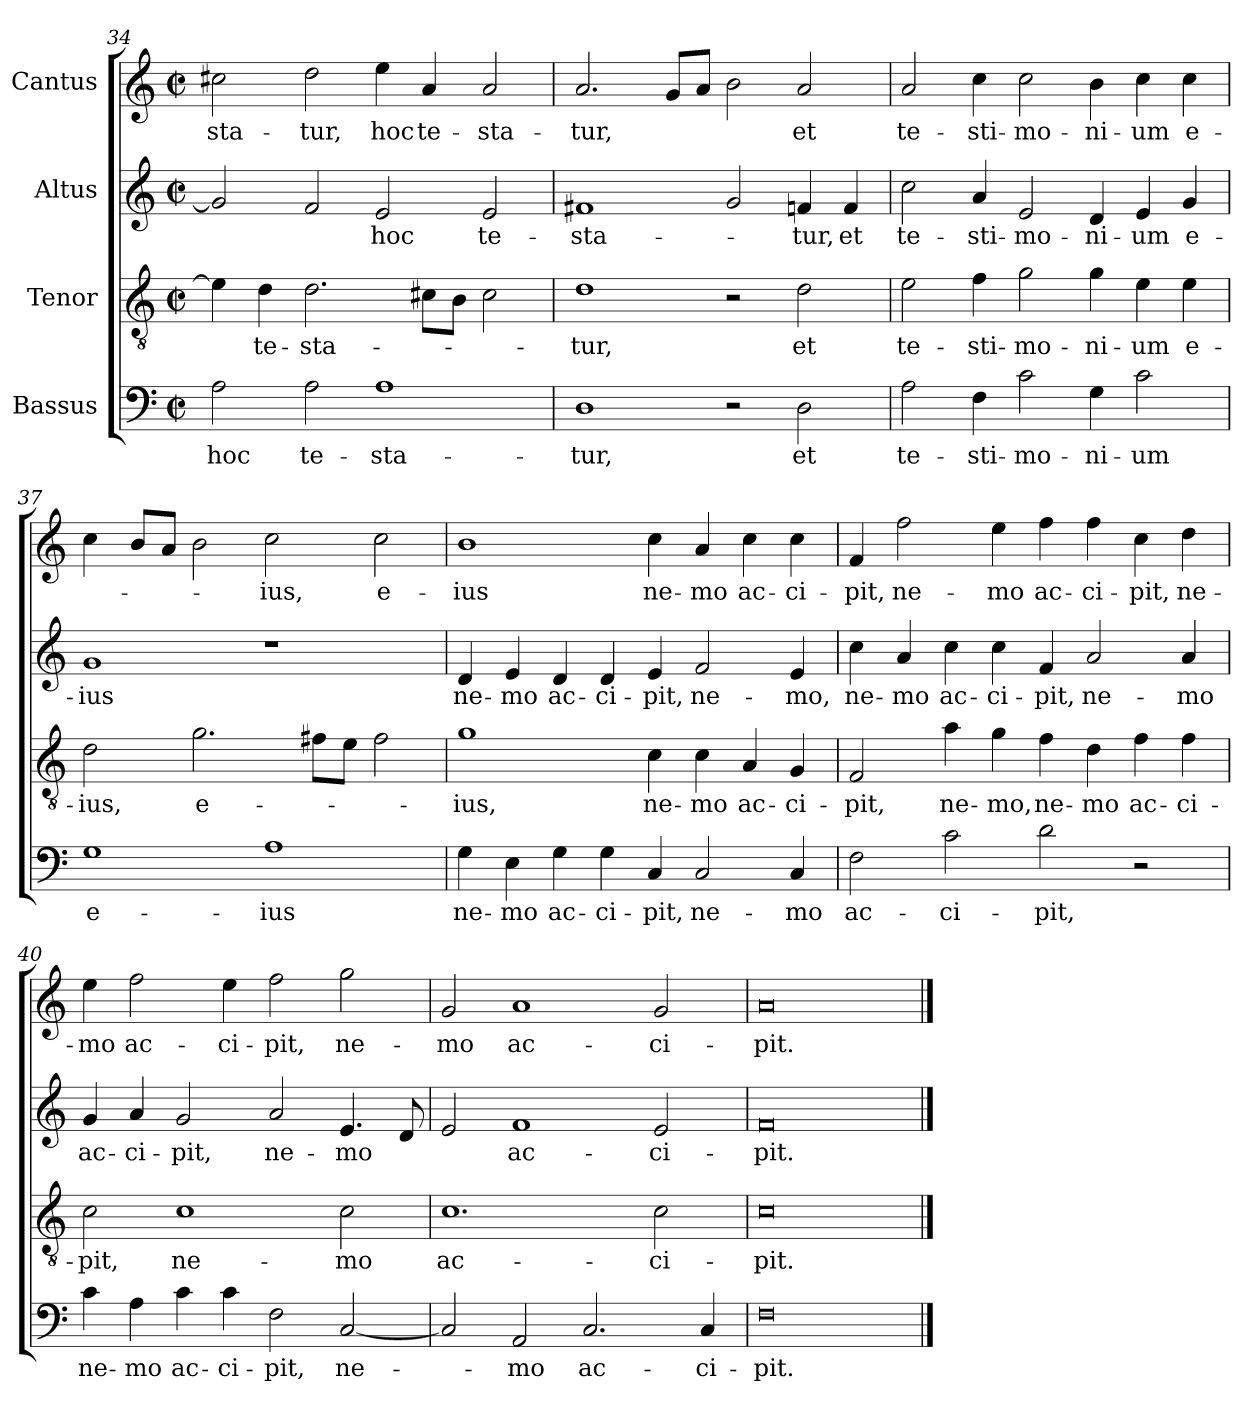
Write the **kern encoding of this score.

**kern	**text	**kern	**text	**kern	**text	**kern	**text
*part4	*part4	*part3	*part3	*part2	*part2	*part1	*part1
*staff4	*staff4	*staff3	*staff3	*staff2	*staff2	*staff1	*staff1
*I"Bassus	*	*I"Tenor	*	*I"Altus	*	*I"Cantus	*
*clefF4	*	*clefGv2	*	*clefG2	*	*clefG2	*
*k[]	*	*k[]	*	*k[]	*	*k[]	*
*M4/2	*	*M4/2	*	*M4/2	*	*M4/2	*
*met(c|)	*	*met(c|)	*	*met(c|)	*	*met(c|)	*
=34	=34	=34	=34	=34	=34	=34	=34
!	!LO:LY:b	!	!	!	!	!	!LO:LY:b
2A\	hoc	4e\]	.	2g/]	.	2cc#X\	-sta-
!	!	!	!LO:LY:b	!	!	!	!
.	.	4d\	te-	.	.	.	.
!	!LO:LY:b	!	!LO:LY:b	!	!	!	!LO:LY:b
2A\	te-	2.d\	-sta-	2f/	.	2dd\	-tur,
!	!LO:LY:b	!	!	!	!LO:LY:b	!	!LO:LY:b
1A	-sta-	.	.	2e/	hoc	4ee\	hoc
!	!	!	!	!	!	!	!LO:LY:b
.	.	8c#X\L	.	.	.	4a/	te-
.	.	8B\J	.	.	.	.	.
!	!	!	!	!	!LO:LY:b	!	!LO:LY:b
.	.	2c#\	.	2e/	te-	2a/	-sta-
!!LO:LB:g=z
=35	=35	=35	=35	=35	=35	=35	=35
!	!LO:LY:b	!	!LO:LY:b	!	!LO:LY:b	!	!LO:LY:b
1D	-tur,	1d	-tur,	1f#X	-sta-	2.a/	-tur,
.	.	.	.	.	.	8g/L	.
.	.	.	.	.	.	8a/J	.
2r	.	2r	.	2g/	.	2b\	.
!	!LO:LY:b	!	!LO:LY:b	!	!LO:LY:b	!	!LO:LY:b
2D\	et	2d\	et	4fn/	-tur,	2a/	et
!	!	!	!	!	!LO:LY:b	!	!
.	.	.	.	4f/	et	.	.
=36	=36	=36	=36	=36	=36	=36	=36
!	!LO:LY:b	!	!LO:LY:b	!	!LO:LY:b	!	!LO:LY:b
2A\	te-	2e\	te-	2cc\	te-	2a/	te-
!	!LO:LY:b	!	!LO:LY:b	!	!LO:LY:b	!	!LO:LY:b
4F\	-sti-	4f\	-sti-	4a/	-sti-	4cc\	-sti-
!	!LO:LY:b	!	!LO:LY:b	!	!LO:LY:b	!	!LO:LY:b
2c\	-mo-	2g\	-mo-	2e/	-mo-	2cc\	-mo-
!	!LO:LY:b	!	!LO:LY:b	!	!LO:LY:b	!	!LO:LY:b
4G\	-ni-	4g\	-ni-	4d/	-ni-	4b\	-ni-
!	!LO:LY:b	!	!LO:LY:b	!	!LO:LY:b	!	!LO:LY:b
2c\	-um	4e\	-um	4e/	-um	4cc\	-um
!	!	!	!LO:LY:b	!	!LO:LY:b	!	!LO:LY:b
.	.	4e\	e-	4g/	e-	4cc\	e-
=37	=37	=37	=37	=37	=37	=37	=37
!	!LO:LY:b	!	!LO:LY:b	!	!LO:LY:b	!	!
1G	e-	2d\	ius,	1g	ius	4cc\	.
.	.	.	.	.	.	8b/L	.
.	.	.	.	.	.	8a/J	.
!	!	!	!LO:LY:b	!	!	!	!
.	.	2.g\	e-	.	.	2b\	.
!	!LO:LY:b	!	!	!	!	!	!LO:LY:b
1A	-ius	.	.	1r	.	2cc\	-ius,
.	.	8f#X\L	.	.	.	.	.
.	.	8e\J	.	.	.	.	.
!	!	!	!	!	!	!	!LO:LY:b
.	.	2f#\	.	.	.	2cc\	e-
=38	=38	=38	=38	=38	=38	=38	=38
!	!LO:LY:b	!	!LO:LY:b	!	!LO:LY:b	!	!LO:LY:b
4G\	ne-	1g	-ius,	4d/	ne-	1b	-ius
!	!LO:LY:b	!	!	!	!LO:LY:b	!	!
4E\	-mo	.	.	4e/	-mo	.	.
!	!LO:LY:b	!	!	!	!LO:LY:b	!	!
4G\	ac-	.	.	4d/	ac-	.	.
!	!LO:LY:b	!	!	!	!LO:LY:b	!	!
4G\	-ci-	.	.	4d/	-ci-	.	.
!	!LO:LY:b	!	!LO:LY:b	!	!LO:LY:b	!	!LO:LY:b
4C/	-pit,	4c\	ne-	4e/	-pit,	4cc\	ne-
!	!LO:LY:b	!	!LO:LY:b	!	!LO:LY:b	!	!LO:LY:b
2C/	ne-	4c\	-mo	2f/	ne-	4a/	-mo
!	!	!	!LO:LY:b	!	!	!	!LO:LY:b
.	.	4A/	ac-	.	.	4cc\	ac-
!	!LO:LY:b	!	!LO:LY:b	!	!LO:LY:b	!	!LO:LY:b
4C/	-mo	4G/	-ci-	4e/	-mo,	4cc\	-ci-
!!LO:LB:g=z
=39	=39	=39	=39	=39	=39	=39	=39
!	!LO:LY:b	!	!LO:LY:b	!	!LO:LY:b	!	!LO:LY:b
2F\	ac-	2F/	-pit,	4cc\	ne-	4f/	-pit,
!	!	!	!	!	!LO:LY:b	!	!LO:LY:b
.	.	.	.	4a/	-mo	2ff\	ne-
!	!LO:LY:b	!	!LO:LY:b	!	!LO:LY:b	!	!
2c\	-ci-	4a\	ne-	4cc\	ac-	.	.
!	!	!	!LO:LY:b	!	!LO:LY:b	!	!LO:LY:b
.	.	4g\	-mo,	4cc\	-ci-	4ee\	-mo
!	!LO:LY:b	!	!LO:LY:b	!	!LO:LY:b	!	!LO:LY:b
2d\	-pit,	4f\	ne-	4f/	-pit,	4ff\	ac-
!	!	!	!LO:LY:b	!	!LO:LY:b	!	!LO:LY:b
.	.	4d\	-mo	2a/	ne-	4ff\	-ci-
!	!	!	!LO:LY:b	!	!	!	!LO:LY:b
2r	.	4f\	ac-	.	.	4cc\	-pit,
!	!	!	!LO:LY:b	!	!LO:LY:b	!	!LO:LY:b
.	.	4f\	-ci-	4a/	-mo	4dd\	ne-
=40	=40	=40	=40	=40	=40	=40	=40
!	!LO:LY:b	!	!LO:LY:b	!	!LO:LY:b	!	!LO:LY:b
4c\	ne-	2c\	-pit,	4g/	ac-	4ee\	-mo
!	!LO:LY:b	!	!	!	!LO:LY:b	!	!LO:LY:b
4A\	-mo	.	.	4a/	-ci-	2ff\	ac-
!	!LO:LY:b	!	!LO:LY:b	!	!LO:LY:b	!	!
4c\	ac-	1c	ne-	2g/	-pit,	.	.
!	!LO:LY:b	!	!	!	!	!	!LO:LY:b
4c\	-ci-	.	.	.	.	4ee\	-ci-
!	!LO:LY:b	!	!	!	!LO:LY:b	!	!LO:LY:b
2F\	-pit,	.	.	2a/	ne-	2ff\	-pit,
!	!LO:LY:b	!	!LO:LY:b	!	!LO:LY:b	!	!LO:LY:b
[2C/	ne-	2c\	-mo	4.e/	-mo	2gg\	ne-
.	.	.	.	8d/	.	.	.
=41	=41	=41	=41	=41	=41	=41	=41
!	!	!	!LO:LY:b	!	!	!	!LO:LY:b
2C/]	.	1.c	ac-	2e/	.	2g/	-mo
!	!LO:LY:b	!	!	!	!LO:LY:b	!	!LO:LY:b
2AA/	-mo	.	.	1f	ac-	1a	ac-
!	!LO:LY:b	!	!	!	!	!	!
2.C/	ac-	.	.	.	.	.	.
!	!	!	!LO:LY:b	!	!LO:LY:b	!	!LO:LY:b
.	.	2c\	-ci-	2e/	-ci-	2g/	-ci-
!	!LO:LY:b	!	!	!	!	!	!
4C/	-ci-	.	.	.	.	.	.
=42	=42	=42	=42	=42	=42	=42	=42
!	!LO:LY:b	!	!LO:LY:b	!	!LO:LY:b	!	!LO:LY:b
0F	-pit.	0c	-pit.	0f	-pit.	0a	-pit.
==	==	==	==	==	==	==	==
*-	*-	*-	*-	*-	*-	*-	*-
